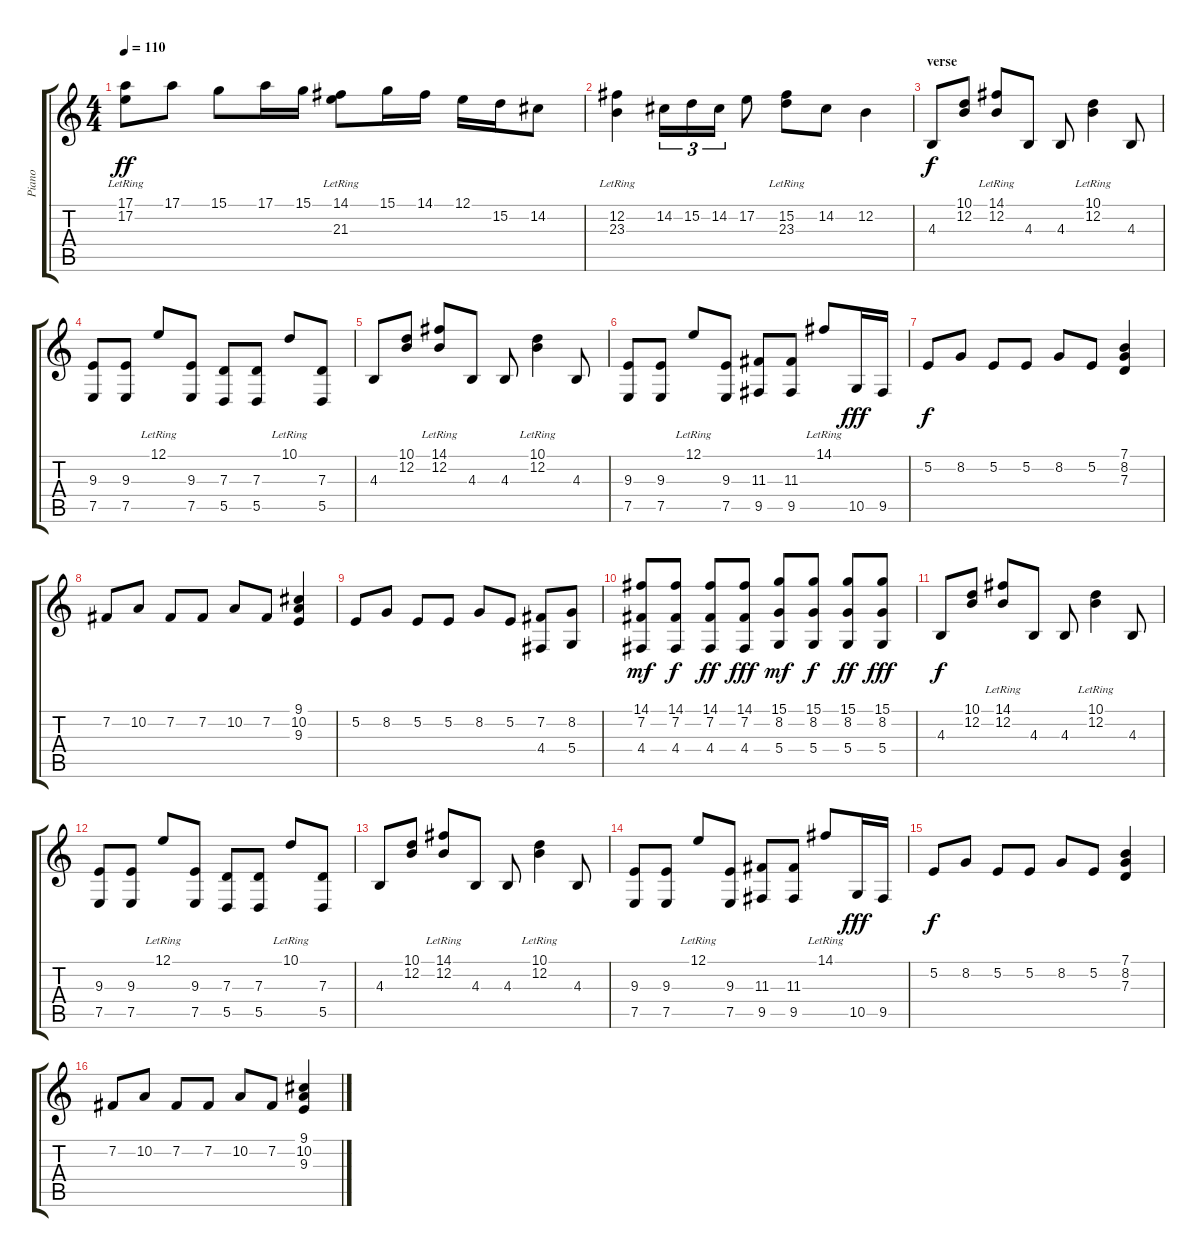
\track ("Piano" "Piano") {instrument acousticgrandpiano}
\staff {score tabs}
\tuning (E4 B3 G3 D3 A2 E2) {hide}
\ts (4 4)
\tempo 110
\clef g2
\ks c
(17.1 17.2{lr}).8{dy ff} 17.1.8 15.1.8 17.1.16 15.1.16 (14.1 21.3{lr}).8 15.1.16 14.1.16 12.1.16 15.2.16 14.2.8 |
(12.2 23.3{lr}).4 14.2.16{tu (3 2)} 15.2.16{tu (3 2)} 14.2.16{tu (3 2)} 17.2.8 (15.2 23.3{lr}).8 14.2.8 12.2.4 |
\section ("" "verse")
4.3.8{dy f} (10.1 12.2).8 (14.1{lr} 12.2).8 4.3.8 4.3.8 (10.1{lr} 12.2{lr}).4 4.3.8 |
(9.3 7.5).8 (9.3 7.5).8 12.1{lr}.8 (9.3 7.5).8 (7.3 5.5).8 (7.3 5.5).8 10.1{lr}.8 (7.3 5.5).8 |
4.3.8 (10.1 12.2).8 (14.1{lr} 12.2).8 4.3.8 4.3.8 (10.1{lr} 12.2{lr}).4 4.3.8 |
(9.3 7.5).8 (9.3 7.5).8 12.1{lr}.8 (9.3 7.5).8 (11.3 9.5).8 (11.3 9.5).8 14.1{lr}.8 10.5.16{dy fff} 9.5.16 |
5.2.8{dy f} 8.2.8 5.2.8 5.2.8 8.2.8 5.2.8 (7.1 8.2 7.3).4 |
7.2.8 10.2.8 7.2.8 7.2.8 10.2.8 7.2.8 (9.1 10.2 9.3).4 |
5.2.8 8.2.8 5.2.8 5.2.8 8.2.8 5.2.8 (7.2 4.4).8 (8.2 5.4).8 |
(14.1 7.2 4.4).8{dy mf} (14.1 7.2 4.4).8{dy f} (14.1 7.2 4.4).8{dy ff} (14.1 7.2 4.4).8{dy fff} (15.1 8.2 5.4).8{dy mf} (15.1 8.2 5.4).8{dy f} (15.1 8.2 5.4).8{dy ff} (15.1 8.2 5.4).8{dy fff} |
4.3.8{dy f} (10.1 12.2).8 (14.1{lr} 12.2).8 4.3.8 4.3.8 (10.1{lr} 12.2{lr}).4 4.3.8 |
(9.3 7.5).8 (9.3 7.5).8 12.1{lr}.8 (9.3 7.5).8 (7.3 5.5).8 (7.3 5.5).8 10.1{lr}.8 (7.3 5.5).8 |
4.3.8 (10.1 12.2).8 (14.1{lr} 12.2).8 4.3.8 4.3.8 (10.1{lr} 12.2{lr}).4 4.3.8 |
(9.3 7.5).8 (9.3 7.5).8 12.1{lr}.8 (9.3 7.5).8 (11.3 9.5).8 (11.3 9.5).8 14.1{lr}.8 10.5.16{dy fff} 9.5.16 |
5.2.8{dy f} 8.2.8 5.2.8 5.2.8 8.2.8 5.2.8 (7.1 8.2 7.3).4 |
7.2.8 10.2.8 7.2.8 7.2.8 10.2.8 7.2.8 (9.1 10.2 9.3).4
